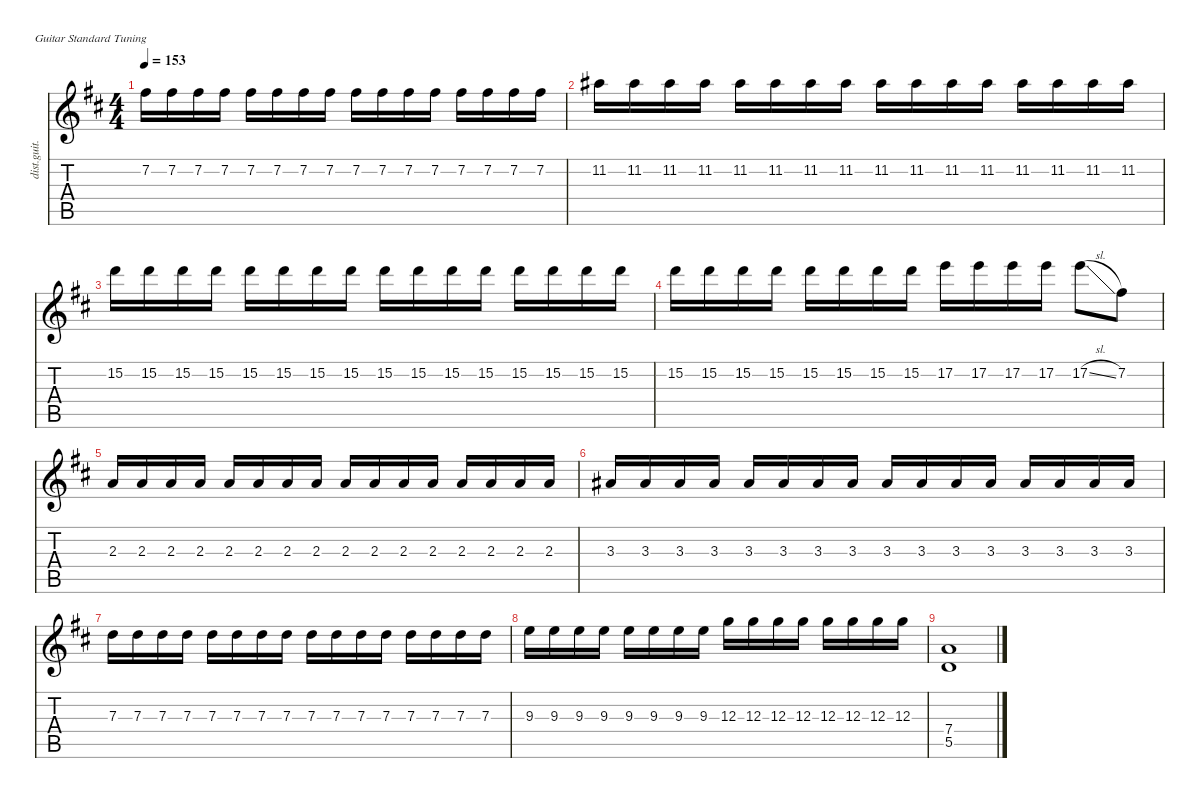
\defaultSystemsLayout 4
\hideDynamics
\bracketExtendMode nobrackets
\track ("Distortion Guitar" "dist.guit.") {instrument distortionguitar}
\staff {score tabs}
\tuning (E4 B3 G3 D3 A2 E2)
\ts (4 4)
\tempo 153
\clef g2
\ks d
7.2{acc #}.16{dy mf beam Down} 7.2{acc #}.16{beam Down} 7.2{acc #}.16{beam Down} 7.2{acc #}.16{beam Down} 7.2{acc #}.16{beam Down} 7.2{acc #}.16{beam Down} 7.2{acc #}.16{beam Down} 7.2{acc #}.16{beam Down} 7.2{acc #}.16{beam Down} 7.2{acc #}.16{beam Down} 7.2{acc #}.16{beam Down} 7.2{acc #}.16{beam Down} 7.2{acc #}.16{beam Down} 7.2{acc #}.16{beam Down} 7.2{acc #}.16{beam Down} 7.2{acc #}.16{beam Down} |
11.2{acc #}.16{beam Down} 11.2{acc #}.16{beam Down} 11.2{acc #}.16{beam Down} 11.2{acc #}.16{beam Down} 11.2{acc #}.16{beam Down} 11.2{acc #}.16{beam Down} 11.2{acc #}.16{beam Down} 11.2{acc #}.16{beam Down} 11.2{acc #}.16{beam Down} 11.2{acc #}.16{beam Down} 11.2{acc #}.16{beam Down} 11.2{acc #}.16{beam Down} 11.2{acc #}.16{beam Down} 11.2{acc #}.16{beam Down} 11.2{acc #}.16{beam Down} 11.2{acc #}.16{beam Down} |
15.2{acc forcenatural}.16{beam Down} 15.2{acc forcenatural}.16{beam Down} 15.2{acc forcenatural}.16{beam Down} 15.2{acc forcenatural}.16{beam Down} 15.2{acc forcenatural}.16{beam Down} 15.2{acc forcenatural}.16{beam Down} 15.2{acc forcenatural}.16{beam Down} 15.2{acc forcenatural}.16{beam Down} 15.2{acc forcenatural}.16{beam Down} 15.2{acc forcenatural}.16{beam Down} 15.2{acc forcenatural}.16{beam Down} 15.2{acc forcenatural}.16{beam Down} 15.2{acc forcenatural}.16{beam Down} 15.2{acc forcenatural}.16{beam Down} 15.2{acc forcenatural}.16{beam Down} 15.2{acc forcenatural}.16{beam Down} |
15.2{acc forcenatural}.16{beam Down} 15.2{acc forcenatural}.16{beam Down} 15.2{acc forcenatural}.16{beam Down} 15.2{acc forcenatural}.16{beam Down} 15.2{acc forcenatural}.16{beam Down} 15.2{acc forcenatural}.16{beam Down} 15.2{acc forcenatural}.16{beam Down} 15.2{acc forcenatural}.16{beam Down} 17.2{acc forcenatural}.16{beam Down} 17.2{acc forcenatural}.16{beam Down} 17.2{acc forcenatural}.16{beam Down} 17.2{acc forcenatural}.16{beam Down} 17.2{sl acc forcenatural}.8{beam Down} 7.2{acc #}.8{beam Down} |
2.3{acc forcenatural}.16{beam Up} 2.3{acc forcenatural}.16{beam Up} 2.3{acc forcenatural}.16{beam Up} 2.3{acc forcenatural}.16{beam Up} 2.3{acc forcenatural}.16{beam Up} 2.3{acc forcenatural}.16{beam Up} 2.3{acc forcenatural}.16{beam Up} 2.3{acc forcenatural}.16{beam Up} 2.3{acc forcenatural}.16{beam Up} 2.3{acc forcenatural}.16{beam Up} 2.3{acc forcenatural}.16{beam Up} 2.3{acc forcenatural}.16{beam Up} 2.3{acc forcenatural}.16{beam Up} 2.3{acc forcenatural}.16{beam Up} 2.3{acc forcenatural}.16{beam Up} 2.3{acc forcenatural}.16{beam Up} |
3.3{acc #}.16{beam Up} 3.3{acc #}.16{beam Up} 3.3{acc #}.16{beam Up} 3.3{acc #}.16{beam Up} 3.3{acc #}.16{beam Up} 3.3{acc #}.16{beam Up} 3.3{acc #}.16{beam Up} 3.3{acc #}.16{beam Up} 3.3{acc #}.16{beam Up} 3.3{acc #}.16{beam Up} 3.3{acc #}.16{beam Up} 3.3{acc #}.16{beam Up} 3.3{acc #}.16{beam Up} 3.3{acc #}.16{beam Up} 3.3{acc #}.16{beam Up} 3.3{acc #}.16{beam Up} |
7.3{acc forcenatural}.16{beam Down} 7.3{acc forcenatural}.16{beam Down} 7.3{acc forcenatural}.16{beam Down} 7.3{acc forcenatural}.16{beam Down} 7.3{acc forcenatural}.16{beam Down} 7.3{acc forcenatural}.16{beam Down} 7.3{acc forcenatural}.16{beam Down} 7.3{acc forcenatural}.16{beam Down} 7.3{acc forcenatural}.16{beam Down} 7.3{acc forcenatural}.16{beam Down} 7.3{acc forcenatural}.16{beam Down} 7.3{acc forcenatural}.16{beam Down} 7.3{acc forcenatural}.16{beam Down} 7.3{acc forcenatural}.16{beam Down} 7.3{acc forcenatural}.16{beam Down} 7.3{acc forcenatural}.16{beam Down} |
9.3{acc forcenatural}.16{beam Down} 9.3{acc forcenatural}.16{beam Down} 9.3{acc forcenatural}.16{beam Down} 9.3{acc forcenatural}.16{beam Down} 9.3{acc forcenatural}.16{beam Down} 9.3{acc forcenatural}.16{beam Down} 9.3{acc forcenatural}.16{beam Down} 9.3{acc forcenatural}.16{beam Down} 12.3{acc forcenatural}.16{beam Down} 12.3{acc forcenatural}.16{beam Down} 12.3{acc forcenatural}.16{beam Down} 12.3{acc forcenatural}.16{beam Down} 12.3{acc forcenatural}.16{beam Down} 12.3{acc forcenatural}.16{beam Down} 12.3{acc forcenatural}.16{beam Down} 12.3{acc forcenatural}.16{beam Down} |
(5.5{acc forcenatural} 7.4{acc forcenatural}).1{beam Up}
